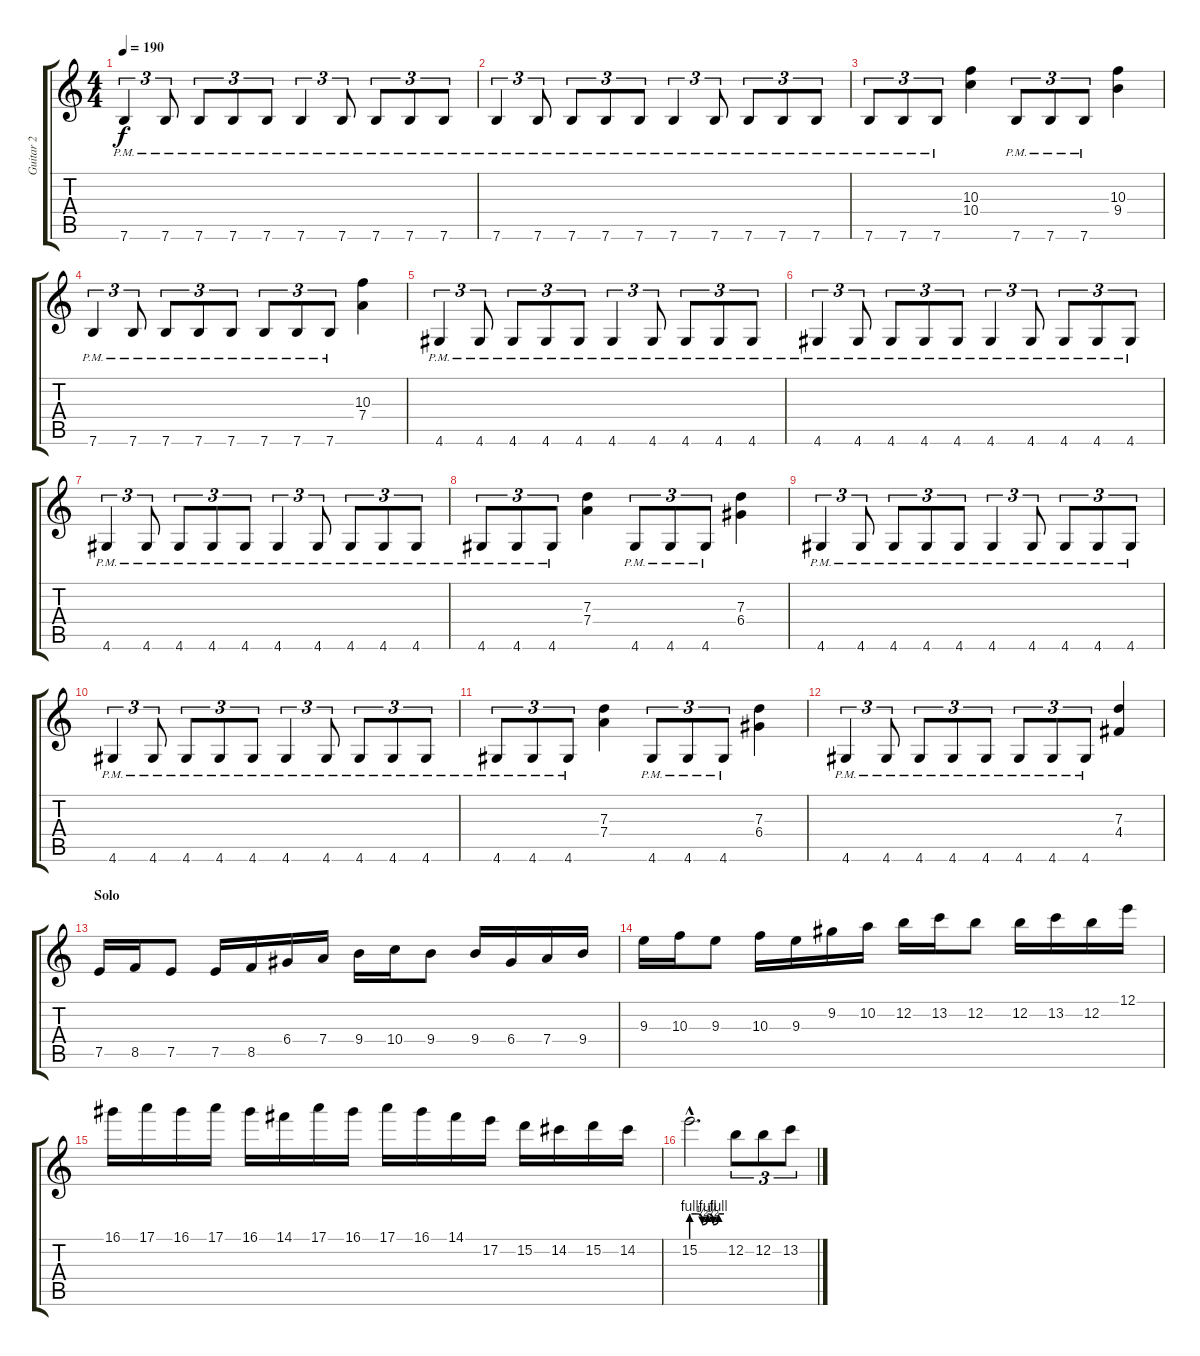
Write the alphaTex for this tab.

\track ("Guitar 2" "Guitar 2") {instrument distortionguitar}
\staff {score tabs}
\tuning (E4 B3 G3 D3 A2 E2) {hide}
\ts (4 4)
\tempo 190
\clef g2
\ks c
7.6{pm}.4{tu (3 2) dy f} 7.6{pm}.8{tu (3 2)} 7.6{pm}.8{tu (3 2)} 7.6{pm}.8{tu (3 2)} 7.6{pm}.8{tu (3 2)} 7.6{pm}.4{tu (3 2)} 7.6{pm}.8{tu (3 2)} 7.6{pm}.8{tu (3 2)} 7.6{pm}.8{tu (3 2)} 7.6{pm}.8{tu (3 2)} |
7.6{pm}.4{tu (3 2)} 7.6{pm}.8{tu (3 2)} 7.6{pm}.8{tu (3 2)} 7.6{pm}.8{tu (3 2)} 7.6{pm}.8{tu (3 2)} 7.6{pm}.4{tu (3 2)} 7.6{pm}.8{tu (3 2)} 7.6{pm}.8{tu (3 2)} 7.6{pm}.8{tu (3 2)} 7.6{pm}.8{tu (3 2)} |
7.6{pm}.8{tu (3 2)} 7.6{pm}.8{tu (3 2)} 7.6{pm}.8{tu (3 2)} (10.3 10.4).4 7.6{pm}.8{tu (3 2)} 7.6{pm}.8{tu (3 2)} 7.6{pm}.8{tu (3 2)} (10.3 9.4).4 |
7.6{pm}.4{tu (3 2)} 7.6{pm}.8{tu (3 2)} 7.6{pm}.8{tu (3 2)} 7.6{pm}.8{tu (3 2)} 7.6{pm}.8{tu (3 2)} 7.6{pm}.8{tu (3 2)} 7.6{pm}.8{tu (3 2)} 7.6{pm}.8{tu (3 2)} (10.3 7.4).4 |
4.6{pm}.4{tu (3 2)} 4.6{pm}.8{tu (3 2)} 4.6{pm}.8{tu (3 2)} 4.6{pm}.8{tu (3 2)} 4.6{pm}.8{tu (3 2)} 4.6{pm}.4{tu (3 2)} 4.6{pm}.8{tu (3 2)} 4.6{pm}.8{tu (3 2)} 4.6{pm}.8{tu (3 2)} 4.6{pm}.8{tu (3 2)} |
4.6{pm}.4{tu (3 2)} 4.6{pm}.8{tu (3 2)} 4.6{pm}.8{tu (3 2)} 4.6{pm}.8{tu (3 2)} 4.6{pm}.8{tu (3 2)} 4.6{pm}.4{tu (3 2)} 4.6{pm}.8{tu (3 2)} 4.6{pm}.8{tu (3 2)} 4.6{pm}.8{tu (3 2)} 4.6{pm}.8{tu (3 2)} |
4.6{pm}.4{tu (3 2)} 4.6{pm}.8{tu (3 2)} 4.6{pm}.8{tu (3 2)} 4.6{pm}.8{tu (3 2)} 4.6{pm}.8{tu (3 2)} 4.6{pm}.4{tu (3 2)} 4.6{pm}.8{tu (3 2)} 4.6{pm}.8{tu (3 2)} 4.6{pm}.8{tu (3 2)} 4.6{pm}.8{tu (3 2)} |
4.6{pm}.8{tu (3 2)} 4.6{pm}.8{tu (3 2)} 4.6{pm}.8{tu (3 2)} (7.3 7.4).4 4.6{pm}.8{tu (3 2)} 4.6{pm}.8{tu (3 2)} 4.6{pm}.8{tu (3 2)} (7.3 6.4).4 |
4.6{pm}.4{tu (3 2)} 4.6{pm}.8{tu (3 2)} 4.6{pm}.8{tu (3 2)} 4.6{pm}.8{tu (3 2)} 4.6{pm}.8{tu (3 2)} 4.6{pm}.4{tu (3 2)} 4.6{pm}.8{tu (3 2)} 4.6{pm}.8{tu (3 2)} 4.6{pm}.8{tu (3 2)} 4.6{pm}.8{tu (3 2)} |
4.6{pm}.4{tu (3 2)} 4.6{pm}.8{tu (3 2)} 4.6{pm}.8{tu (3 2)} 4.6{pm}.8{tu (3 2)} 4.6{pm}.8{tu (3 2)} 4.6{pm}.4{tu (3 2)} 4.6{pm}.8{tu (3 2)} 4.6{pm}.8{tu (3 2)} 4.6{pm}.8{tu (3 2)} 4.6{pm}.8{tu (3 2)} |
4.6{pm}.8{tu (3 2)} 4.6{pm}.8{tu (3 2)} 4.6{pm}.8{tu (3 2)} (7.3 7.4).4 4.6{pm}.8{tu (3 2)} 4.6{pm}.8{tu (3 2)} 4.6{pm}.8{tu (3 2)} (7.3 6.4).4 |
4.6{pm}.4{tu (3 2)} 4.6{pm}.8{tu (3 2)} 4.6{pm}.8{tu (3 2)} 4.6{pm}.8{tu (3 2)} 4.6{pm}.8{tu (3 2)} 4.6{pm}.8{tu (3 2)} 4.6{pm}.8{tu (3 2)} 4.6{pm}.8{tu (3 2)} (7.3 4.4).4 |
\section ("" "Solo")
7.5.16 8.5.16 7.5.8 7.5.16 8.5.16 6.4.16 7.4.16 9.4.16 10.4.16 9.4.8 9.4.16 6.4.16 7.4.16 9.4.16 |
9.3.16 10.3.16 9.3.8 10.3.16 9.3.16 9.2.16 10.2.16 12.2.16 13.2.16 12.2.8 12.2.16 13.2.16 12.2.16 12.1.16 |
16.1.16 17.1.16 16.1.16 17.1.16 16.1.16 14.1.16 17.1.16 16.1.16 17.1.16 16.1.16 14.1.16 17.2.16 15.2.16 14.2.16 15.2.16 14.2.16 |
15.2{be (custom 0 4 10 4 20 2 30 4 40 2 50 4 60 4) hac}.2{d} 12.2.8{tu (3 2)} 12.2.8{tu (3 2)} 13.2.8{tu (3 2)}
